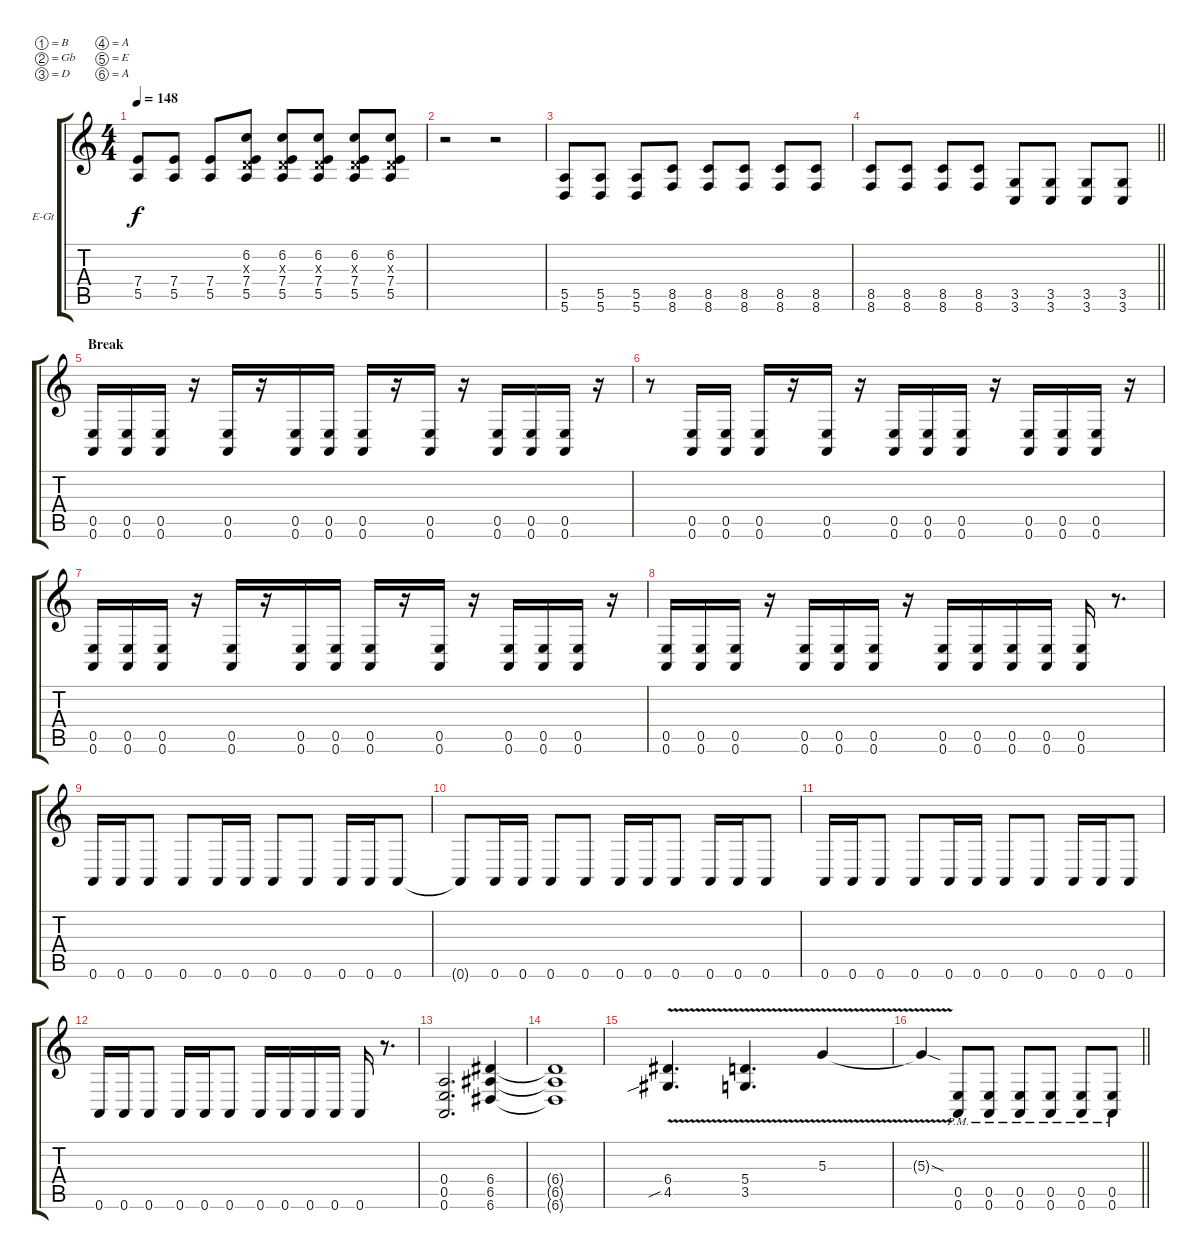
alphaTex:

\bracketExtendMode groupsimilarinstruments
\firstSystemTrackNameOrientation horizontal
\otherSystemsTrackNameOrientation horizontal
\track ("[KUHIN]" "E-Gt") {instrument distortionguitar}
\staff {score tabs}
\tuning (B3 Gb3 D3 A2 E2 A1)
\ts (4 4)
\tempo 148
\clef g2
\ks c
(7.4 5.5).8{dy f} (7.4 5.5).8 (7.4 5.5).8 (6.2 0.3{x} 7.4 5.5).8 (6.2 0.3{x} 7.4 5.5).8 (6.2 0.3{x} 7.4 5.5).8 (6.2 0.3{x} 7.4 5.5).8 (6.2 0.3{x} 7.4 5.5).8 |
r.2 r.2 |
(5.5 5.6).8 (5.5 5.6).8 (5.5 5.6).8 (8.5 8.6).8 (8.5 8.6).8 (8.5 8.6).8 (8.5 8.6).8 (8.5 8.6).8 |
\barLineRight lightlight
(8.5 8.6).8 (8.5 8.6).8 (8.5 8.6).8 (8.5 8.6).8 (3.5 3.6).8 (3.5 3.6).8 (3.5 3.6).8 (3.5 3.6).8 |
\section ("" "Break")
(0.5 0.6).16 (0.5 0.6).16 (0.5 0.6).16 r.16 (0.5 0.6).16 r.16 (0.5 0.6).16 (0.5 0.6).16 (0.5 0.6).16 r.16 (0.5 0.6).16 r.16 (0.5 0.6).16 (0.5 0.6).16 (0.5 0.6).16 r.16 |
r.8 (0.5 0.6).16 (0.5 0.6).16 (0.5 0.6).16 r.16 (0.5 0.6).16 r.16 (0.5 0.6).16 (0.5 0.6).16 (0.5 0.6).16 r.16 (0.5 0.6).16 (0.5 0.6).16 (0.5 0.6).16 r.16 |
(0.5 0.6).16 (0.5 0.6).16 (0.5 0.6).16 r.16 (0.5 0.6).16 r.16 (0.5 0.6).16 (0.5 0.6).16 (0.5 0.6).16 r.16 (0.5 0.6).16 r.16 (0.5 0.6).16 (0.5 0.6).16 (0.5 0.6).16 r.16 |
(0.5 0.6).16 (0.5 0.6).16 (0.5 0.6).16 r.16 (0.5 0.6).16 (0.5 0.6).16 (0.5 0.6).16 r.16 (0.5 0.6).16 (0.5 0.6).16 (0.5 0.6).16 (0.5 0.6).16 (0.5 0.6).16 r.8{d} |
0.6.16 0.6.16 0.6.8 0.6.8 0.6.16 0.6.16 0.6.8 0.6.8 0.6.16 0.6.16 0.6.8 |
0.6{t}.8 0.6.16 0.6.16 0.6.8 0.6.8 0.6.16 0.6.16 0.6.8 0.6.16 0.6.16 0.6.8 |
0.6.16 0.6.16 0.6.8 0.6.8 0.6.16 0.6.16 0.6.8 0.6.8 0.6.16 0.6.16 0.6.8 |
0.6.16 0.6.16 0.6.8 0.6.16 0.6.16 0.6.8 0.6.16 0.6.16 0.6.16 0.6.16 0.6.16 r.8{d} |
(0.4 0.5 0.6).2{d} (6.4 6.5 6.6).4 |
(6.4{t} 6.5{t} 6.6{t}).1 |
(6.4 4.5{v sib}).4{d} (5.4{v} 3.5{v}).4{d} 5.3{v}.4 |
\barLineRight lightlight
5.3{v sod t}.4 (0.5{pm} 0.6{pm}).8 (0.5{pm} 0.6{pm}).8 (0.5{pm} 0.6{pm}).8 (0.5{pm} 0.6{pm}).8 (0.5{pm} 0.6{pm}).8 (0.5{pm} 0.6{pm}).8
